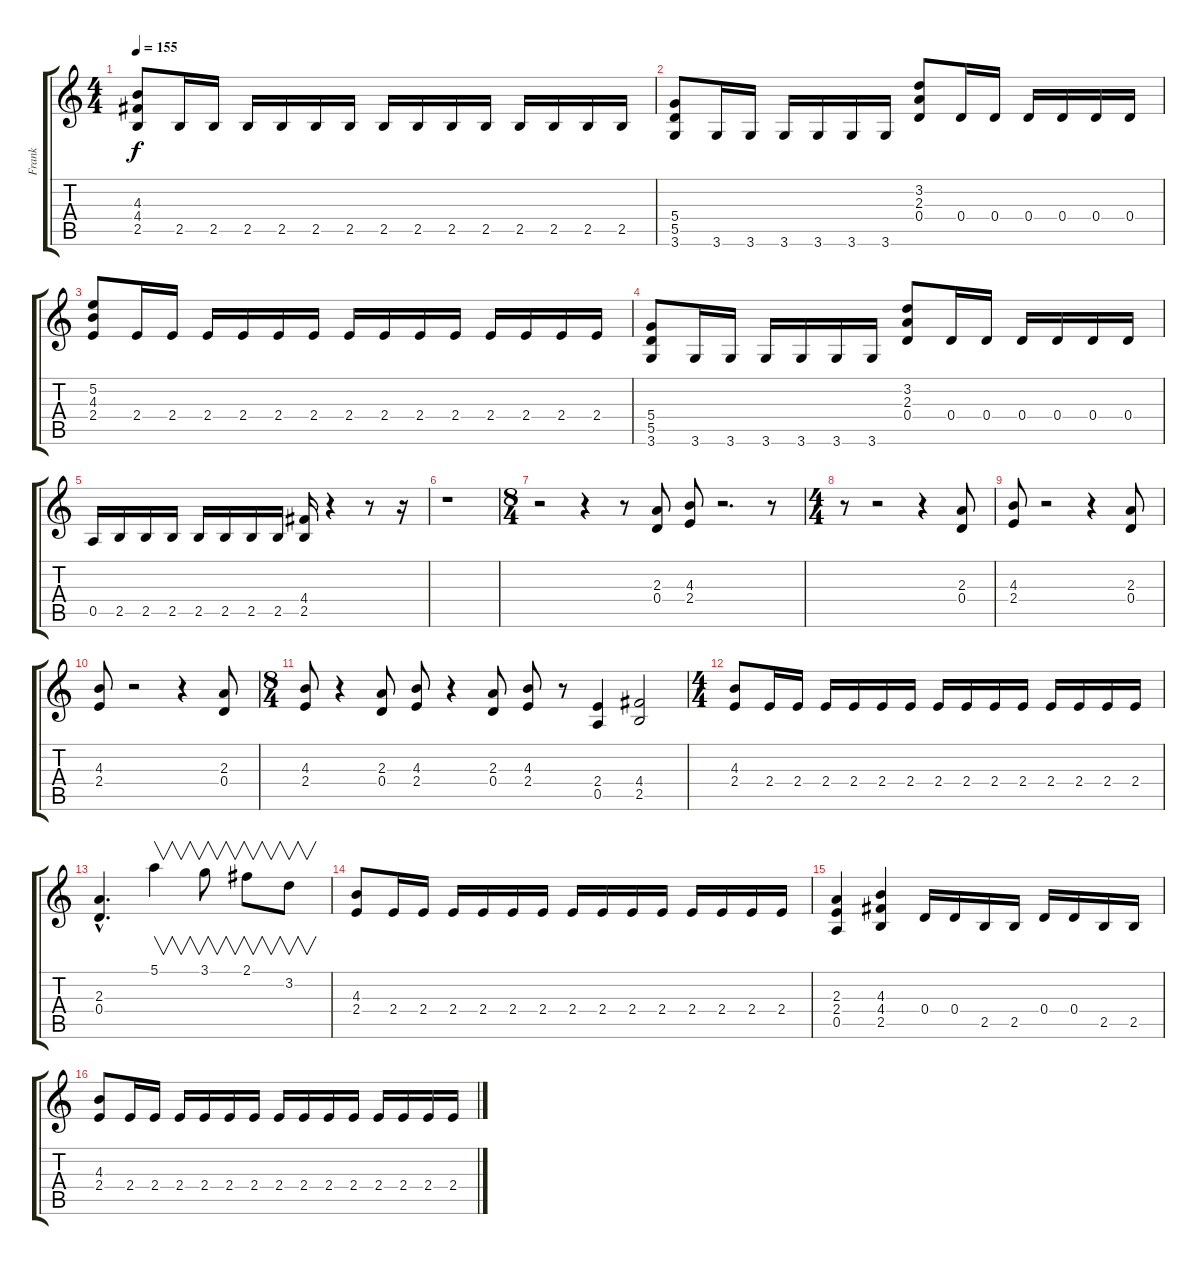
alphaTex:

\track ("Frank" "Frank") {instrument overdrivenguitar}
\staff {score tabs}
\tuning (E4 B3 G3 D3 A2 E2) {hide}
\ts (4 4)
\tempo 155
\clef g2
\ks c
(4.3 4.4 2.5).8{dy f} 2.5.16 2.5.16 2.5.16 2.5.16 2.5.16 2.5.16 2.5.16 2.5.16 2.5.16 2.5.16 2.5.16 2.5.16 2.5.16 2.5.16 |
(5.4 5.5 3.6).8 3.6.16 3.6.16 3.6.16 3.6.16 3.6.16 3.6.16 (3.2 2.3 0.4).8 0.4.16 0.4.16 0.4.16 0.4.16 0.4.16 0.4.16 |
(5.2 4.3 2.4).8 2.4.16 2.4.16 2.4.16 2.4.16 2.4.16 2.4.16 2.4.16 2.4.16 2.4.16 2.4.16 2.4.16 2.4.16 2.4.16 2.4.16 |
(5.4 5.5 3.6).8 3.6.16 3.6.16 3.6.16 3.6.16 3.6.16 3.6.16 (3.2 2.3 0.4).8 0.4.16 0.4.16 0.4.16 0.4.16 0.4.16 0.4.16 |
0.5.16 2.5.16 2.5.16 2.5.16 2.5.16 2.5.16 2.5.16 2.5.16 (4.4 2.5).16 r.4 r.8 r.16 |
r.1{balance 4} |
\ts (8 4)
r.2 r.4 r.8 (2.3 0.4).8 (4.3 2.4).8 r.2{d} r.8 |
\ts (4 4)
r.8 r.2 r.4 (2.3 0.4).8 |
(4.3 2.4).8 r.2 r.4 (2.3 0.4).8 |
(4.3 2.4).8 r.2 r.4 (2.3 0.4).8 |
\ts (8 4)
(4.3 2.4).8 r.4 (2.3 0.4).8 (4.3 2.4).8 r.4 (2.3 0.4).8 (4.3 2.4).8 r.8 (2.4 0.5).4 (4.4 2.5).2 |
\ts (4 4)
(4.3 2.4).8 2.4.16 2.4.16 2.4.16 2.4.16 2.4.16 2.4.16 2.4.16 2.4.16 2.4.16 2.4.16 2.4.16 2.4.16 2.4.16 2.4.16 |
(2.3{hac} 0.4{hac}).4{d} 5.1.4{v} 3.1.8{v} 2.1.8{v} 3.2.8{v} |
(4.3 2.4).8 2.4.16 2.4.16 2.4.16 2.4.16 2.4.16 2.4.16 2.4.16 2.4.16 2.4.16 2.4.16 2.4.16 2.4.16 2.4.16 2.4.16 |
(2.3 2.4 0.5).4 (4.3 4.4 2.5).4 0.4.16 0.4.16 2.5.16 2.5.16 0.4.16 0.4.16 2.5.16 2.5.16 |
(4.3 2.4).8 2.4.16 2.4.16 2.4.16 2.4.16 2.4.16 2.4.16 2.4.16 2.4.16 2.4.16 2.4.16 2.4.16 2.4.16 2.4.16 2.4.16
